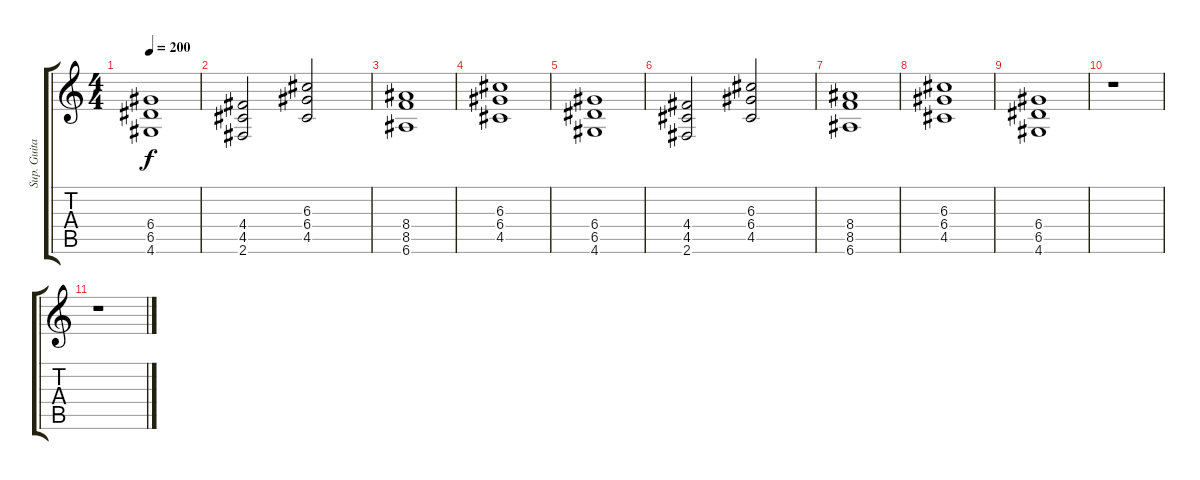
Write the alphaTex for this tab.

\track ("Sup. Guitar" "Sup. Guita") {instrument distortionguitar}
\staff {score tabs}
\tuning (E4 B3 G3 D3 A2 E2) {hide}
\ts (4 4)
\tempo 200
\clef g2
\ks c
(6.4 6.5 4.6).1{dy f} |
(4.4 4.5 2.6).2 (6.3 6.4 4.5).2 |
(8.4 8.5 6.6).1 |
(6.3 6.4 4.5).1 |
(6.4 6.5 4.6).1 |
(4.4 4.5 2.6).2 (6.3 6.4 4.5).2 |
(8.4 8.5 6.6).1 |
(6.3 6.4 4.5).1 |
(6.4 6.5 4.6).1 |
r.1 |
r.1
